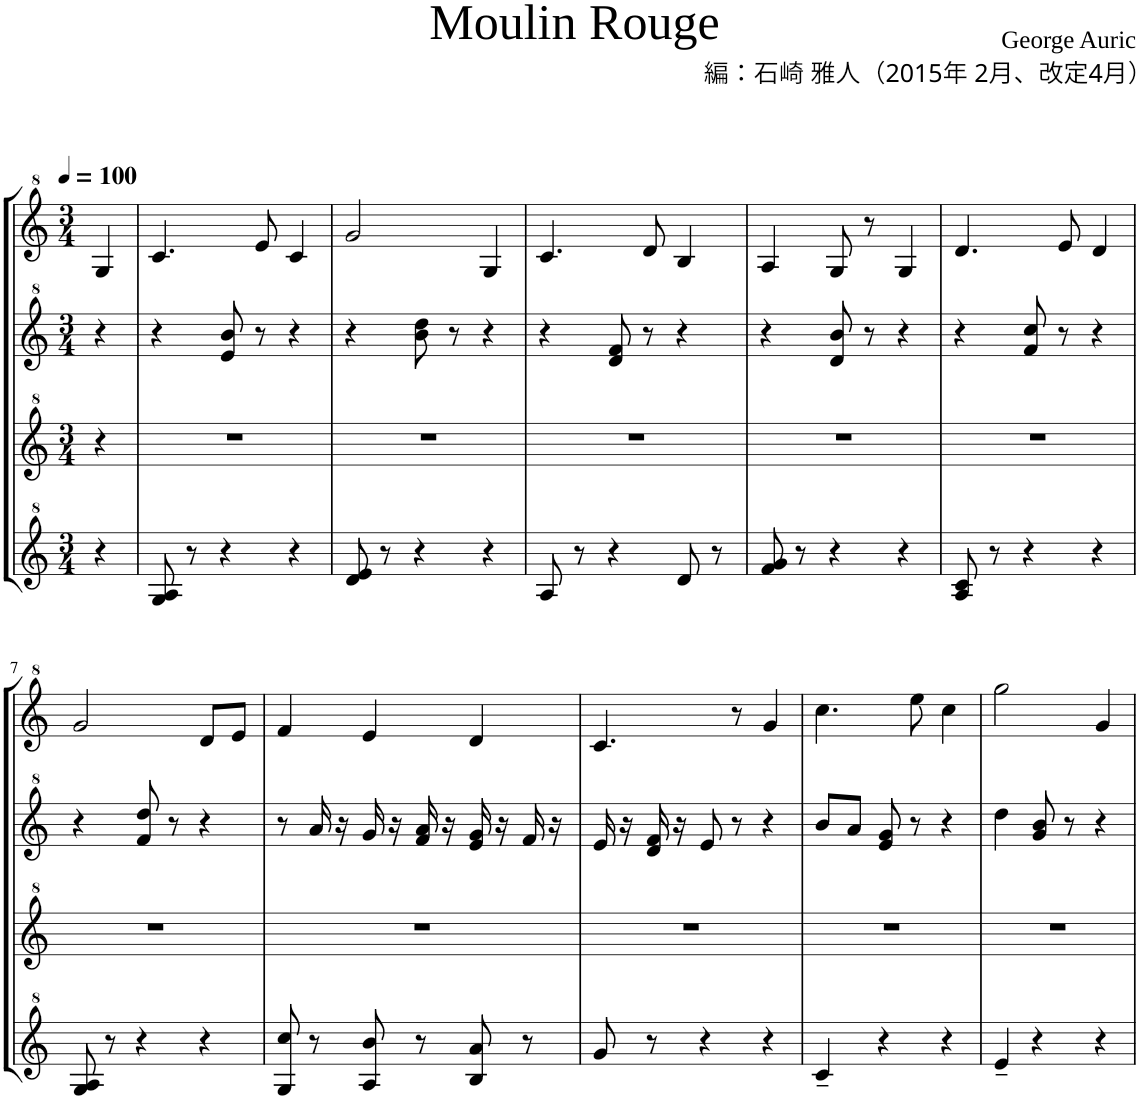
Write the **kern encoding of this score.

**kern	**kern	**kern	**kern
*part1	*part1	*part1	*part1
*staff4	*staff3	*staff2	*staff1
*I"Model III	*	*	*
*clefG^2	*clefG^2	*clefG^2	*clefG^2
*k[]	*k[]	*k[]	*k[]
*M3/4	*M3/4	*M3/4	*M3/4
*MM100	*MM100	*MM100	*MM100
=1	=1	=1	=1
4r	4r	4r	4g/
=2	=2	=2	=2
8g/ 8a/	2.r	4r	4.cc/
8r	.	.	.
4r	.	8ee/ 8bb/	.
.	.	8r	8ee/
4r	.	4r	4cc/
=3	=3	=3	=3
8dd/ 8ee/	2.r	4r	2gg/
8r	.	.	.
4r	.	8bb\ 8ddd\	.
.	.	8r	.
4r	.	4r	4g/
=4	=4	=4	=4
8a/	2.r	4r	4.cc/
8r	.	.	.
4r	.	8dd/ 8ff/	.
.	.	8r	8dd/
8dd/	.	4r	4b/
8r	.	.	.
=5	=5	=5	=5
8ff/ 8gg/	2.r	4r	4a/
8r	.	.	.
4r	.	8dd/ 8bb/	8g/
.	.	8r	8r
4r	.	4r	4g/
=6	=6	=6	=6
8a/ 8cc/	2.r	4r	4.dd/
8r	.	.	.
4r	.	8ff/ 8ccc/	.
.	.	8r	8ee/
4r	.	4r	4dd/
!!LO:LB:g=z
=7	=7	=7	=7
8g/ 8a/	2.r	4r	2gg/
8r	.	.	.
4r	.	8ff/ 8ddd/	.
.	.	8r	.
4r	.	4r	8dd/L
.	.	.	8ee/J
=8	=8	=8	=8
8g/ 8ccc/	2.r	8r	4ff/
8r	.	16aa/	.
.	.	16r	.
8a/ 8bb/	.	16gg/	4ee/
.	.	16r	.
8r	.	16ff/ 16aa/	.
.	.	16r	.
8b/ 8aa/	.	16ee/ 16gg/	4dd/
.	.	16r	.
8r	.	16ff/	.
.	.	16r	.
=9	=9	=9	=9
8gg/	2.r	16ee/	4.cc/
.	.	16r	.
8r	.	16dd/ 16ff/	.
.	.	16r	.
4r	.	8ee/	.
.	.	8r	8r
4r	.	4r	4gg/
=10	=10	=10	=10
4cc~/	2.r	8bb/L	4.ccc\
.	.	8aa/J	.
4r	.	8ee/ 8gg/	.
.	.	8r	8eee\
4r	.	4r	4ccc\
=11	=11	=11	=11
4ee~/	2.r	4ddd\	2ggg\
4r	.	8gg/ 8bb/	.
.	.	8r	.
4r	.	4r	4gg/
=	=	=	=
*-	*-	*-	*-
